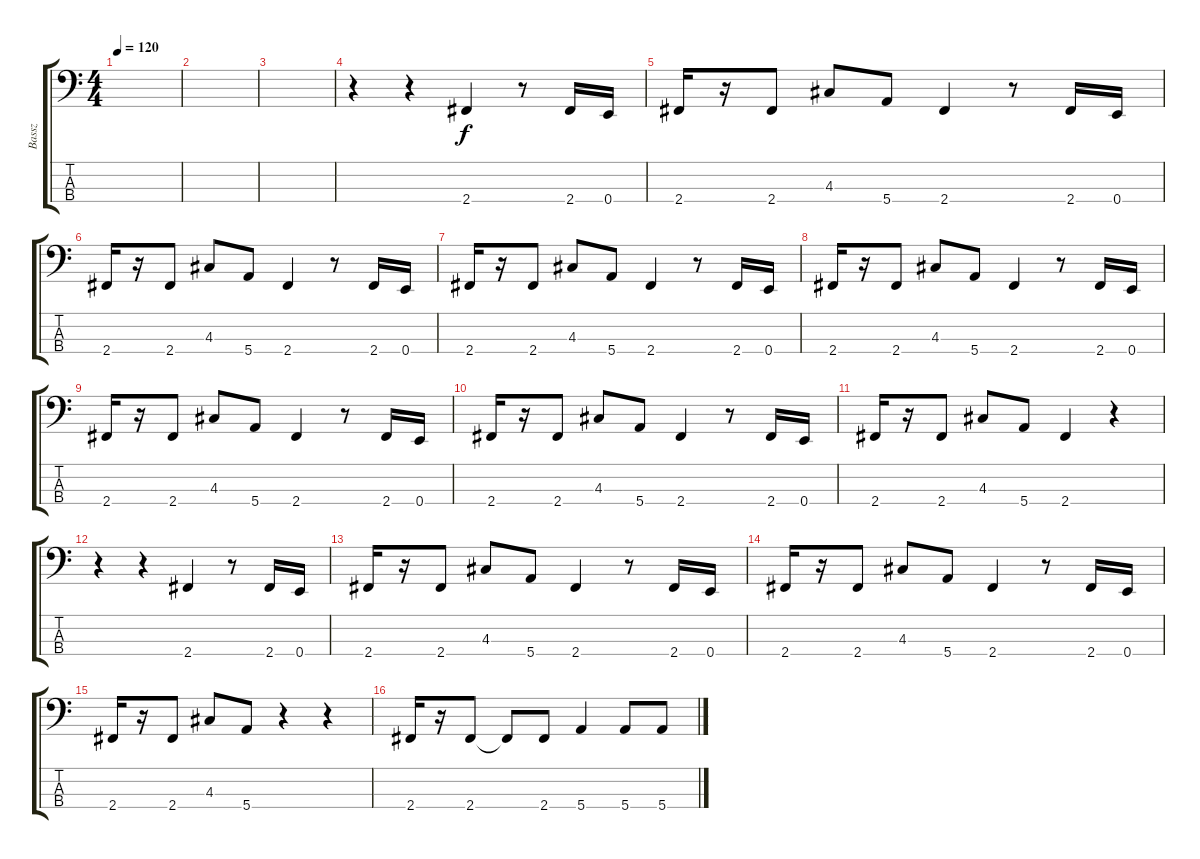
\track ("Bassz" "Bassz") {instrument electricbassfinger}
\staff {score tabs}
\tuning (G2 D2 A1 E1) {hide}
\ts (4 4)
\tempo 120
\clef f4
\ks c
|
|
|
r.4 r.4 2.4.4 r.8 2.4.16 0.4.16 |
2.4.16 r.16 2.4.8 4.3.8 5.4.8 2.4.4 r.8 2.4.16 0.4.16 |
2.4.16 r.16 2.4.8 4.3.8 5.4.8 2.4.4 r.8 2.4.16 0.4.16 |
2.4.16 r.16 2.4.8 4.3.8 5.4.8 2.4.4 r.8 2.4.16 0.4.16 |
2.4.16 r.16 2.4.8 4.3.8 5.4.8 2.4.4 r.8 2.4.16 0.4.16 |
2.4.16 r.16 2.4.8 4.3.8 5.4.8 2.4.4 r.8 2.4.16 0.4.16 |
2.4.16 r.16 2.4.8 4.3.8 5.4.8 2.4.4 r.8 2.4.16 0.4.16 |
2.4.16 r.16 2.4.8 4.3.8 5.4.8 2.4.4 r.4 |
r.4 r.4 2.4.4 r.8 2.4.16 0.4.16 |
2.4.16 r.16 2.4.8 4.3.8 5.4.8 2.4.4 r.8 2.4.16 0.4.16 |
2.4.16 r.16 2.4.8 4.3.8 5.4.8 2.4.4 r.8 2.4.16 0.4.16 |
2.4.16 r.16 2.4.8 4.3.8 5.4.8 r.4 r.4 |
2.4.16 r.16 2.4.8 2.4{t}.8 2.4.8 5.4.4 5.4.8 5.4.8
